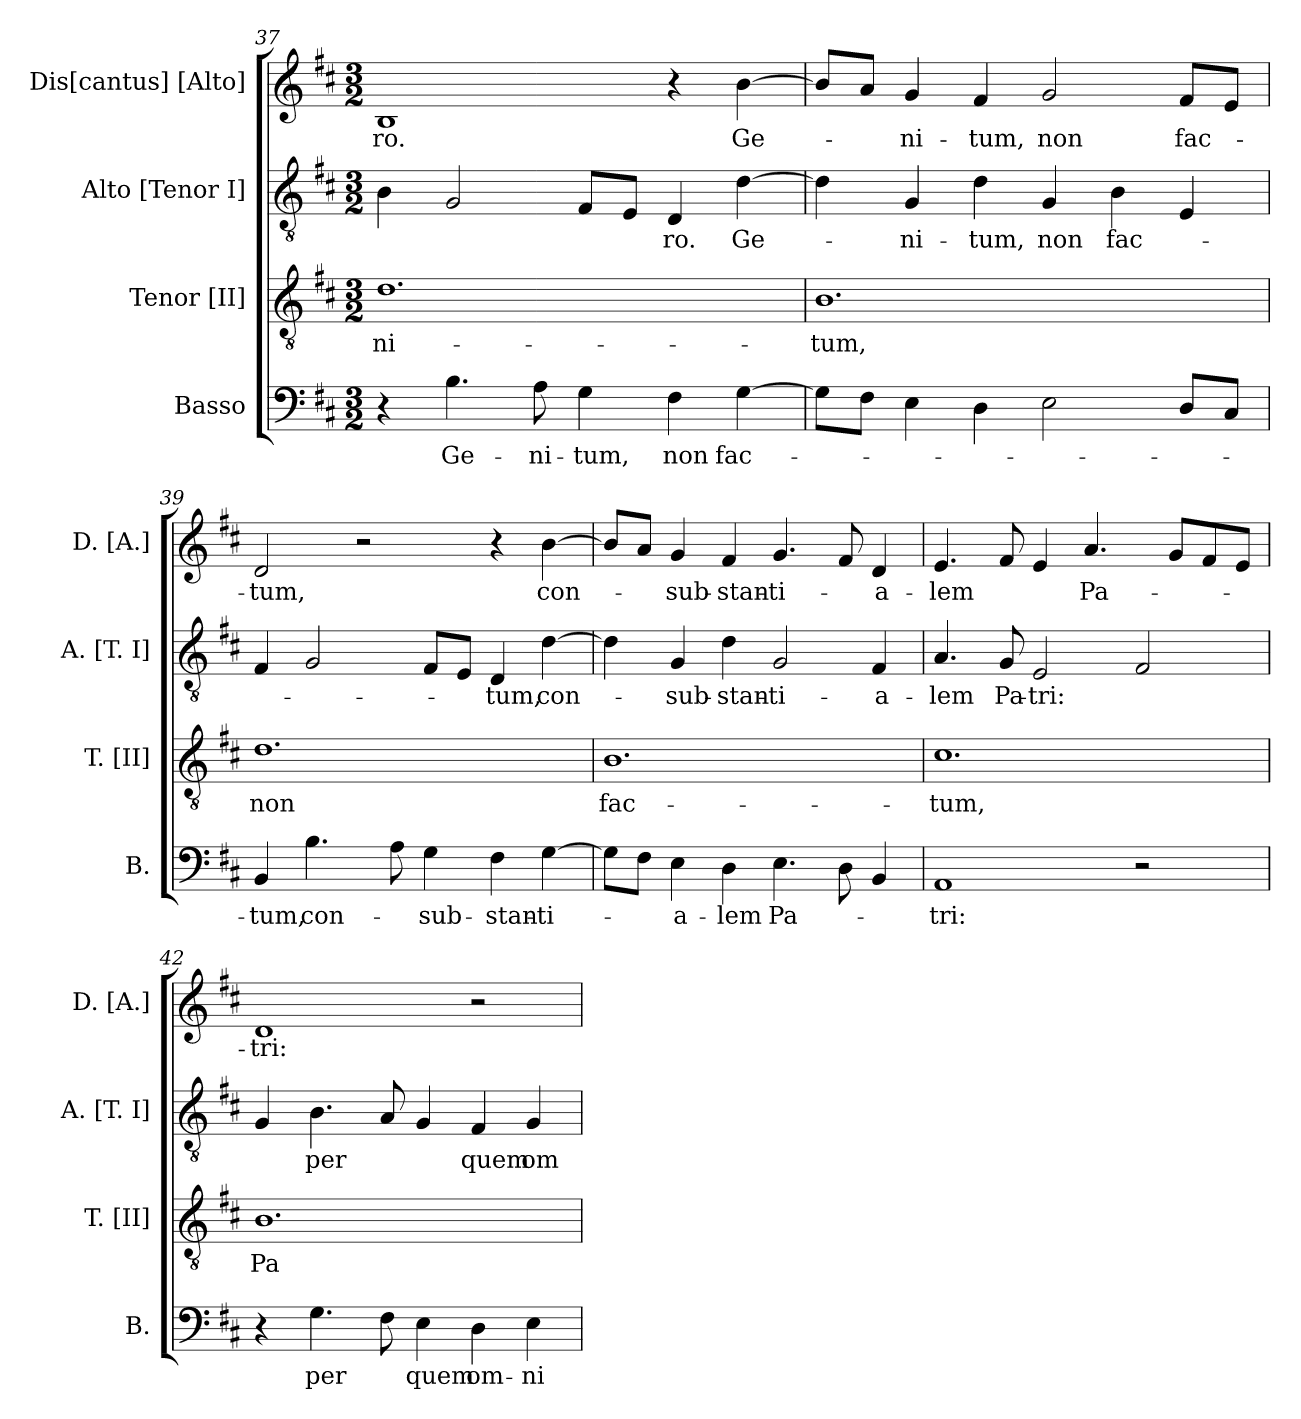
**kern	**text	**kern	**text	**kern	**text	**kern	**text
*part4	*part4	*part3	*part3	*part2	*part2	*part1	*part1
*staff4	*staff4	*staff3	*staff3	*staff2	*staff2	*staff1	*staff1
*I"Basso	*	*I"Tenor [II]	*	*I"Alto [Tenor I]	*	*I"Dis[cantus] [Alto]	*
*I'B.	*	*I'T. [II]	*	*I'A. [T. I]	*	*I'D. [A.]	*
!!LO:LB:g=z
*clefF4	*	*clefGv2	*	*clefGv2	*	*clefG2	*
*	*	*ITrd7c12	*	*ITrd7c12	*	*	*
*k[f#c#]	*	*k[f#c#]	*	*k[f#c#]	*	*k[f#c#]	*
*D:	*	*D:	*	*D:	*	*D:	*
*M3/2	*	*M3/2	*	*M3/2	*	*M3/2	*
=37	=37	=37	=37	=37	=37	=37	=37
!	!	!	!LO:LY:b:color=#000000	!	!	!	!
!	!	!	!	!	!	!	!LO:LY:b:color=#000000
4r	.	1.Di	-ni-	4BBi\	.	1Bi	-ro.
!	!LO:LY:b:color=#000000	!	!	!	!	!	!
4.Bi\	Ge-	.	.	2GGi/	.	.	.
!	!LO:LY:b:color=#000000	!	!	!	!	!	!
8Ai\	-ni-	.	.	.	.	.	.
!	!LO:LY:b:color=#000000	!	!	!	!	!	!
4Gi\	-tum,	.	.	8FF#i/L	.	.	.
.	.	.	.	8EEi/J	.	.	.
!	!LO:LY:b:color=#000000	!	!	!	!	!	!
!	!	!	!	!	!LO:LY:b:color=#000000	!	!
4F#i\	non	.	.	4DDi/	-ro.	4r	.
!	!LO:LY:b:color=#000000	!	!	!	!	!	!
!	!	!	!	!	!LO:LY:b:color=#000000	!	!
!	!	!	!	!	!	!	!LO:LY:b:color=#000000
[>4Gi\	fac-	.	.	[>4Di\	Ge-	[>4bi\	Ge-
=38	=38	=38	=38	=38	=38	=38	=38
!	!	!	!LO:LY:b:color=#000000	!	!	!	!
8Gi\L]	.	1.BBi	-tum,	4Di\]	.	8bi/L]	.
8F#i\J	.	.	.	.	.	8ai/J	.
!	!	!	!	!	!LO:LY:b:color=#000000	!	!
!	!	!	!	!	!	!	!LO:LY:b:color=#000000
4Ei\	.	.	.	4GGi/	-ni-	4gi/	-ni-
!	!	!	!	!	!LO:LY:b:color=#000000	!	!
!	!	!	!	!	!	!	!LO:LY:b:color=#000000
4Di\	.	.	.	4Di\	-tum,	4f#i/	-tum,
!	!	!	!	!	!LO:LY:b:color=#000000	!	!
!	!	!	!	!	!	!	!LO:LY:b:color=#000000
2Ei\	.	.	.	4GGi/	non	2gi/	non
!	!	!	!	!	!LO:LY:b:color=#000000	!	!
.	.	.	.	4BBi\	fac-	.	.
!	!	!	!	!	!	!	!LO:LY:b:color=#000000
8Di/L	.	.	.	4EEi/	.	8f#i/L	fac-
8C#i/J	.	.	.	.	.	8ei/J	.
=39	=39	=39	=39	=39	=39	=39	=39
!	!LO:LY:b:color=#000000	!	!	!	!	!	!
!	!	!	!LO:LY:b:color=#000000	!	!	!	!
!	!	!	!	!	!	!	!LO:LY:b:color=#000000
4BBi/	-tum,	1.Di	non	4FF#i/	.	2di/	-tum,
!	!LO:LY:b:color=#000000	!	!	!	!	!	!
4.Bi\	con-	.	.	2GGi/	.	.	.
.	.	.	.	.	.	2r	.
8Ai\	.	.	.	.	.	.	.
!	!LO:LY:b:color=#000000	!	!	!	!	!	!
4Gi\	-sub-	.	.	8FF#i/L	.	.	.
.	.	.	.	8EEi/J	.	.	.
!	!LO:LY:b:color=#000000	!	!	!	!	!	!
!	!	!	!	!	!LO:LY:b:color=#000000	!	!
4F#i\	-stan-	.	.	4DDi/	-tum,	4r	.
!	!LO:LY:b:color=#000000	!	!	!	!	!	!
!	!	!	!	!	!LO:LY:b:color=#000000	!	!
!	!	!	!	!	!	!	!LO:LY:b:color=#000000
[>4Gi\	-ti-	.	.	[>4Di\	con-	[>4bi\	con-
=40	=40	=40	=40	=40	=40	=40	=40
!	!	!	!LO:LY:b:color=#000000	!	!	!	!
8Gi\L]	.	1.BBi	fac-	4Di\]	.	8bi/L]	.
8F#i\J	.	.	.	.	.	8ai/J	.
!	!LO:LY:b:color=#000000	!	!	!	!	!	!
!	!	!	!	!	!LO:LY:b:color=#000000	!	!
!	!	!	!	!	!	!	!LO:LY:b:color=#000000
4Ei\	-a-	.	.	4GGi/	-sub-	4gi/	-sub-
!	!LO:LY:b:color=#000000	!	!	!	!	!	!
!	!	!	!	!	!LO:LY:b:color=#000000	!	!
!	!	!	!	!	!	!	!LO:LY:b:color=#000000
4Di\	-lem	.	.	4Di\	-stan-	4f#i/	-stan-
!	!LO:LY:b:color=#000000	!	!	!	!	!	!
!	!	!	!	!	!LO:LY:b:color=#000000	!	!
!	!	!	!	!	!	!	!LO:LY:b:color=#000000
4.Ei\	Pa-	.	.	2GGi/	-ti-	4.gi/	-ti-
8Di\	.	.	.	.	.	8f#i/	.
!	!	!	!	!	!LO:LY:b:color=#000000	!	!
!	!	!	!	!	!	!	!LO:LY:b:color=#000000
4BBi/	.	.	.	4FF#i/	-a-	4di/	-a-
=41	=41	=41	=41	=41	=41	=41	=41
!	!LO:LY:b:color=#000000	!	!	!	!	!	!
!	!	!	!LO:LY:b:color=#000000	!	!	!	!
!	!	!	!	!	!LO:LY:b:color=#000000	!	!
!	!	!	!	!	!	!	!LO:LY:b:color=#000000
1AAi	-tri:	1.C#i	-tum,	4.AAi/	-lem	4.ei/	-lem
!	!	!	!	!	!LO:LY:b:color=#000000	!	!
.	.	.	.	8GGi/	Pa-	8f#i/	.
!	!	!	!	!	!LO:LY:b:color=#000000	!	!
.	.	.	.	2EEi/	-tri:	4ei/	.
!	!	!	!	!	!	!	!LO:LY:b:color=#000000
.	.	.	.	.	.	4.ai/	Pa-
2r	.	.	.	2FF#i/	.	.	.
.	.	.	.	.	.	8gi/L	.
.	.	.	.	.	.	8f#i/	.
.	.	.	.	.	.	8ei/J	.
!!LO:LB:g=z
=42	=42	=42	=42	=42	=42	=42	=42
!	!	!	!LO:LY:b:color=#000000	!	!	!	!
!	!	!	!	!	!	!	!LO:LY:b:color=#000000
4r	.	1.BBi	Pa-	4GGi/	.	1di	-tri:
!	!LO:LY:b:color=#000000	!	!	!	!	!	!
!	!	!	!	!	!LO:LY:b:color=#000000	!	!
4.Gi\	per	.	.	4.BBi\	per	.	.
8F#i\	.	.	.	8AAi/	.	.	.
!	!LO:LY:b:color=#000000	!	!	!	!	!	!
4Ei\	quem	.	.	4GGi/	.	.	.
!	!LO:LY:b:color=#000000	!	!	!	!	!	!
!	!	!	!	!	!LO:LY:b:color=#000000	!	!
4Di\	om-	.	.	4FF#i/	quem	2r	.
!	!LO:LY:b:color=#000000	!	!	!	!	!	!
!	!	!	!	!	!LO:LY:b:color=#000000	!	!
4Ei\	-ni-	.	.	4GGi/	om-	.	.
=	=	=	=	=	=	=	=
*-	*-	*-	*-	*-	*-	*-	*-
